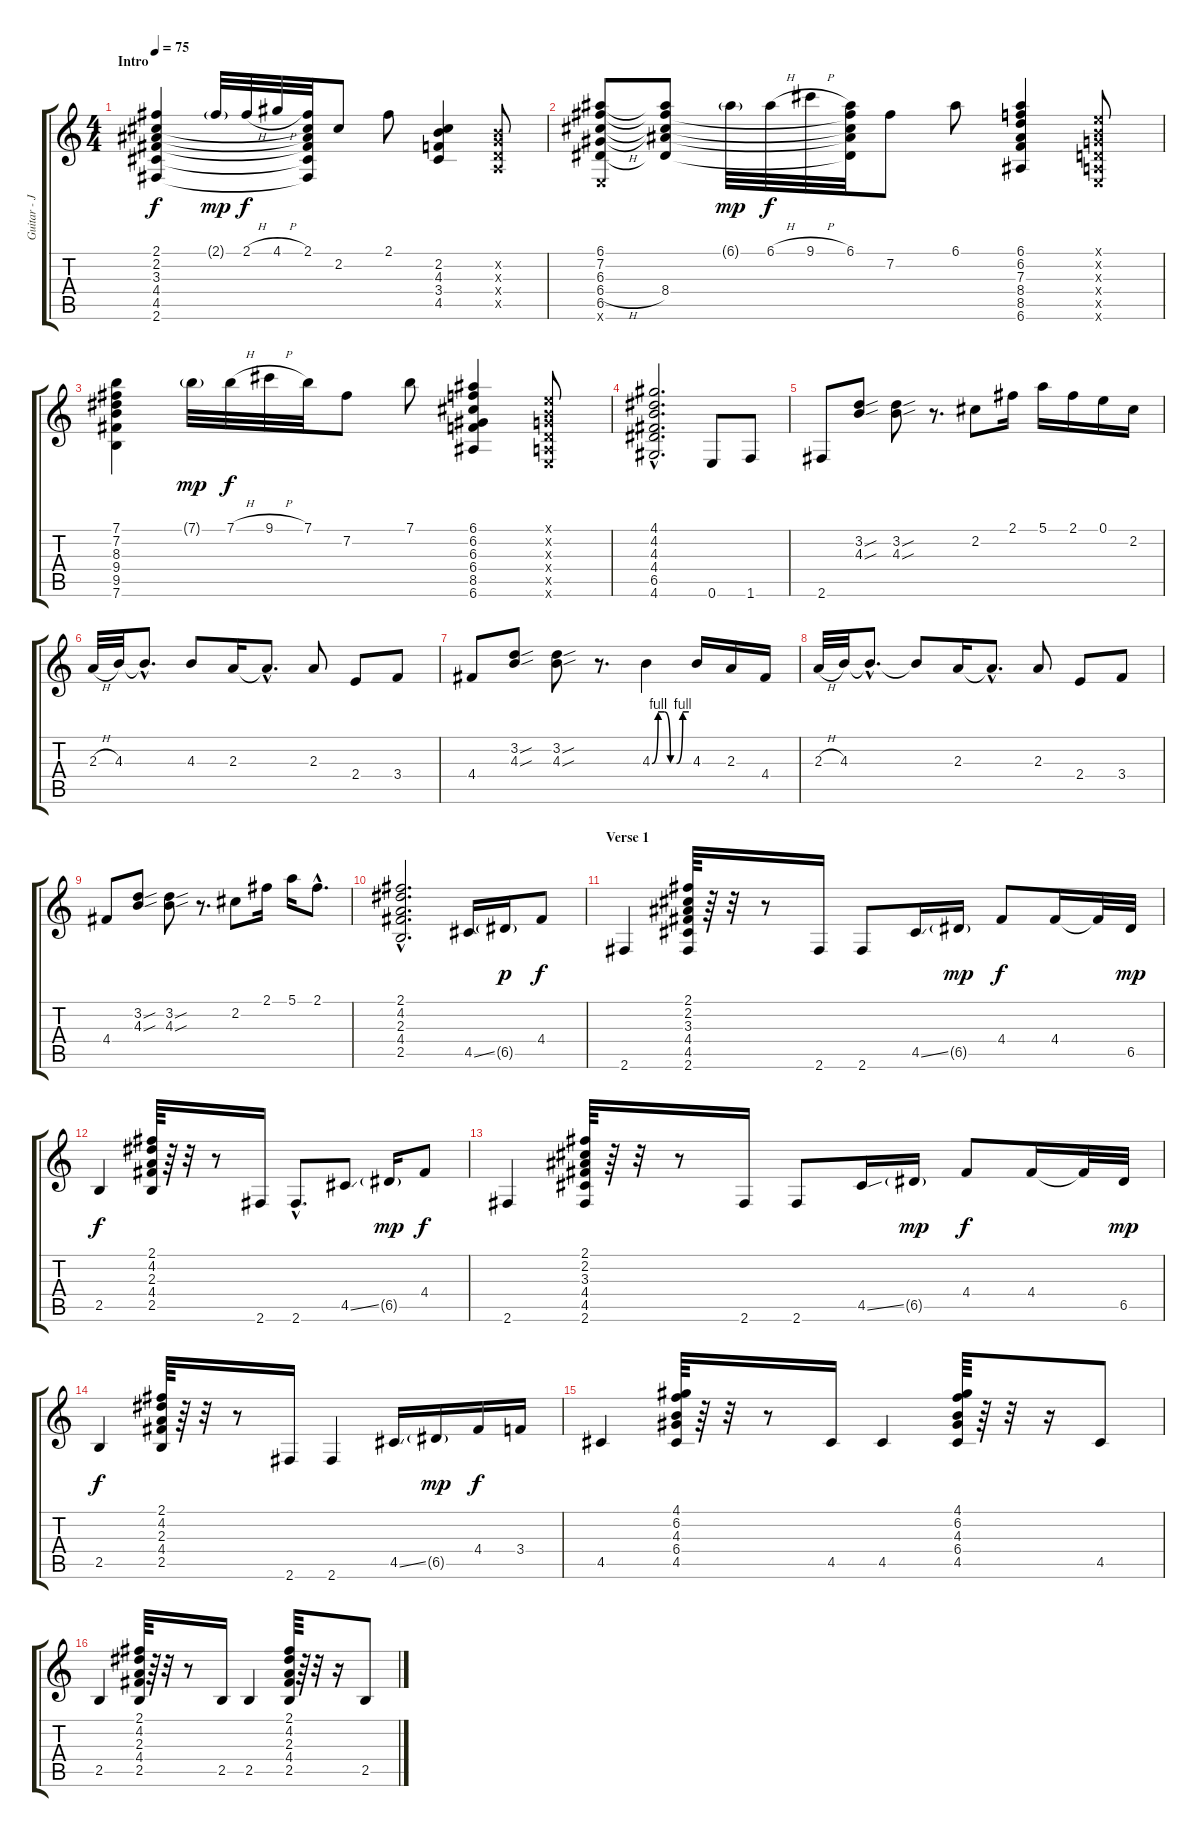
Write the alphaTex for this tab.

\track ("Guitar - Jack Johnson " "Guitar - J") {instrument acousticguitarnylon}
\staff {score tabs}
\tuning (E4 B3 G3 D3 A2 E2) {hide}
\ts (4 4)
\section ("" "Intro")
\tempo 75
\clef g2
\ks c
(2.1 2.2 3.3 4.4 4.5 2.6).4{dy f instrument acousticguitarnylon} 2.1{g}.32{dy mp} 2.1{h}.32{dy f} 4.1{h}.32 (2.1 2.2{t} 3.3{t} 4.4{t} 4.5{t} 2.6{t}).32 2.2.8 2.1.8 (2.2 4.3 3.4 4.5).4 (0.2{x} 0.3{x} 0.4{x} 0.5{x}).8 |
(6.1 7.2 6.3 6.4{h} 6.5 0.6{x}).8 (6.1{t} 7.2{t} 6.3{t} 8.4 6.5{t}).8 6.1{g}.32{dy mp} 6.1{h}.32{dy f} 9.1{h}.32 (6.1 7.2{t} 6.3{t} 8.4{t} 6.5{t}).32 7.2.8 6.1.8 (6.1 6.2 7.3 8.4 8.5 6.6).4 (0.1{x} 0.2{x} 0.3{x} 0.4{x} 0.5{x} 0.6{x}).8 |
(7.1 7.2 8.3 9.4 9.5 7.6).4 7.1{g}.32{dy mp} 7.1{h}.32{dy f} 9.1{h}.32 7.1.32 7.2.8 7.1.8 (6.1 6.2 6.3 6.4 8.5 6.6).4 (0.1{x} 0.2{x} 0.3{x} 0.4{x} 0.5{x} 0.6{x}).8 |
(4.1{hac} 4.2{hac} 4.3{hac} 4.4{hac} 6.5{hac} 4.6{hac}).2{d} 0.6.8 1.6.8 |
2.6.8 (3.2{sou} 4.3{sou}).8 (3.2{sou} 4.3{sou}).8 r.8{d} 2.2.8 2.1.16 5.1.16 2.1.16 0.1.16 2.2.16 |
2.3{h}.32 4.3.32 4.3{hac t}.8{d} 4.3.8 2.3.16 2.3{hac t}.8{d} 2.3.8 2.4.8 3.4.8 |
4.4.8 (3.2{sou} 4.3{sou}).8 (3.2{sou} 4.3{sou}).8 r.8{d} 4.3{be (custom 0 0 10 4 20 4 30 0 40 0 50 4 60 4)}.4 4.3.16 2.3.16 4.4.16 |
2.3{h}.32 4.3.32 4.3{hac t}.8{d} 4.3{t}.8 2.3.16 2.3{hac t}.8{d} 2.3.8 2.4.8 3.4.8 |
4.4.8 (3.2{sou} 4.3{sou}).8 (3.2{sou} 4.3{sou}).8 r.8{d} 2.2.8 2.1.16 5.1.16 2.1{hac}.8{d} |
(2.1{hac} 4.2{hac} 2.3{hac} 4.4{hac} 2.5{hac}).2{d} 4.5{ss}.16 6.5{g}.16{dy p} 4.4.8{dy f} |
\section ("" "Verse 1")
2.6.4 (2.1 2.2 3.3 4.4 4.5 2.6).64 r.64 r.32 r.8 2.6.16 2.6.8 4.5{ss}.16 6.5{g}.16{dy mp} 4.4.8{dy f} 4.4.16 4.4{t}.32 6.5.32{dy mp} |
2.5.4{dy f} (2.1 4.2 2.3 4.4 2.5).64 r.64 r.32 r.8 2.6.16 2.6{hac}.8{d} 4.5{ss}.8 6.5{g}.16{dy mp} 4.4.8{dy f} |
2.6.4 (2.1 2.2 3.3 4.4 4.5 2.6).64 r.64 r.32 r.8 2.6.16 2.6.8 4.5{ss}.16 6.5{g}.16{dy mp} 4.4.8{dy f} 4.4.16 4.4{t}.32 6.5.32{dy mp} |
2.5.4{dy f} (2.1 4.2 2.3 4.4 2.5).64 r.64 r.32 r.8 2.6.16 2.6.4 4.5{ss}.16 6.5{g}.16{dy mp} 4.4.16{dy f} 3.4.16 |
4.5.4 (4.1 6.2 4.3 6.4 4.5).64 r.64 r.32 r.8 4.5.16 4.5.4 (4.1 6.2 4.3 6.4 4.5).64 r.64 r.32 r.16 4.5.8 |
2.5.4 (2.1 4.2 2.3 4.4 2.5).64 r.64 r.32 r.8 2.5.16 2.5.4 (2.1 4.2 2.3 4.4 2.5).64 r.64 r.32 r.16 2.5.8
